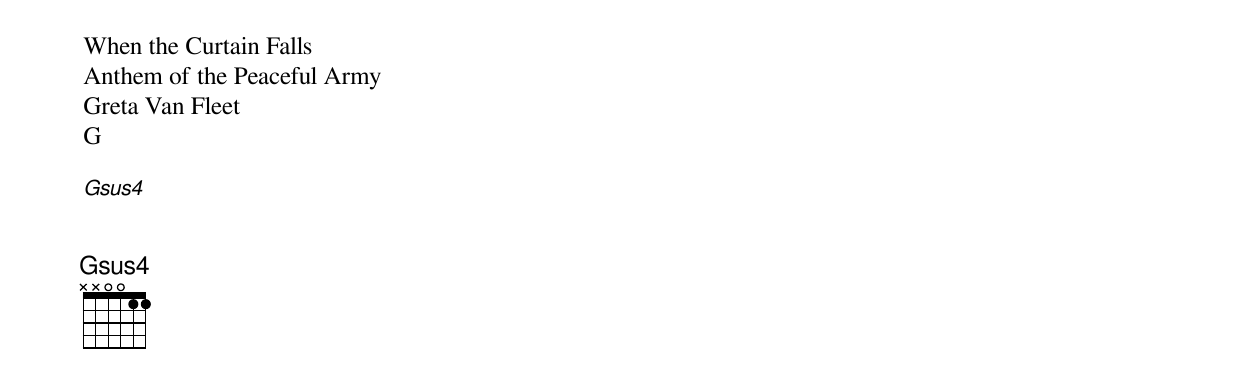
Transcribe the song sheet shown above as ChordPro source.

When the Curtain Falls
Anthem of the Peaceful Army
Greta Van Fleet
G

{start_of_intro}
[Gsus4]
{end_of_intro}


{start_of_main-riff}
[G7]
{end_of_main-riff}


{start_of_verse}
Well [G7]you're so great and I love you so
You know I'm your biggest fan
I saw your picture and it's the best
The finest in the land
[G]Camera lights and [C]action[G][C]
And [G]words you know so [C]well[G][C]
[G]You're in and out of [C]fashion
[G]  [C] In [G]Hollywood of[C] hell[G]
{end_of_verse}


{start_of_chorus}
[G] When the [F]curtain [C]falls
[G] Walk the [Dm]hollow [F]halls babe[C]
[G] Once a [F]valley [C]doll
[G] Now you're [Dm]not at [F]all
[C]Yea[G]
{end_of_chorus}


{start_of_verse}
[G7]  Well [G7]I love you in that movie show
Can I have your autograph
It's so funny you have such charm
And whole thing made me laugh
[G]Obetral and [C]cocktails
[G]  [C] You're [G]counting all your [C]rings
[G]  [C]  [G]They all said they [C]loved you
(Didn't [G]they darlin')[C]
Well [G]they've taken all your [C]things[G]
{end_of_verse}


{start_of_chorus}
[G] When the [F]curtain [C]falls
[G] Walk the [Dm]hollow [F]halls babe[C]
[G] Once a [F]valley [C]doll
[G] Now you're [Dm]not at [F]all
[C]Yea[Gsus4]
{end_of_chorus}


{start_of_bridge}
[G]  [Gsus4]      [G] Well [Gsus4]listen darlin'
It's [G]been real swell
W[F]hat can I say
You've got it all
[G] You're a [Gsus4]one  woman show
But I'm [G]not gonna' lie
You could [F]use a little work
Well at your [D]age
{end_of_bridge}


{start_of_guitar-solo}
[G]G [F]Dm[C] F[G][Dm][F][C][G][F][C]
[C]G F C G Dm F
What've you [C]got baby
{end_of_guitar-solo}


{start_of_chorus}
[G] When the [F]curtain [C]falls
[G] Walk the [Dm]hollow [F]halls babe[C]
[G] Once a [F]valley [C]doll
[G] Now you're [Dm]not at [F]al[C]l
{end_of_chorus}


{start_of_outro}
[G7]Goodbye baby, goodbye
{end_of_outro}
